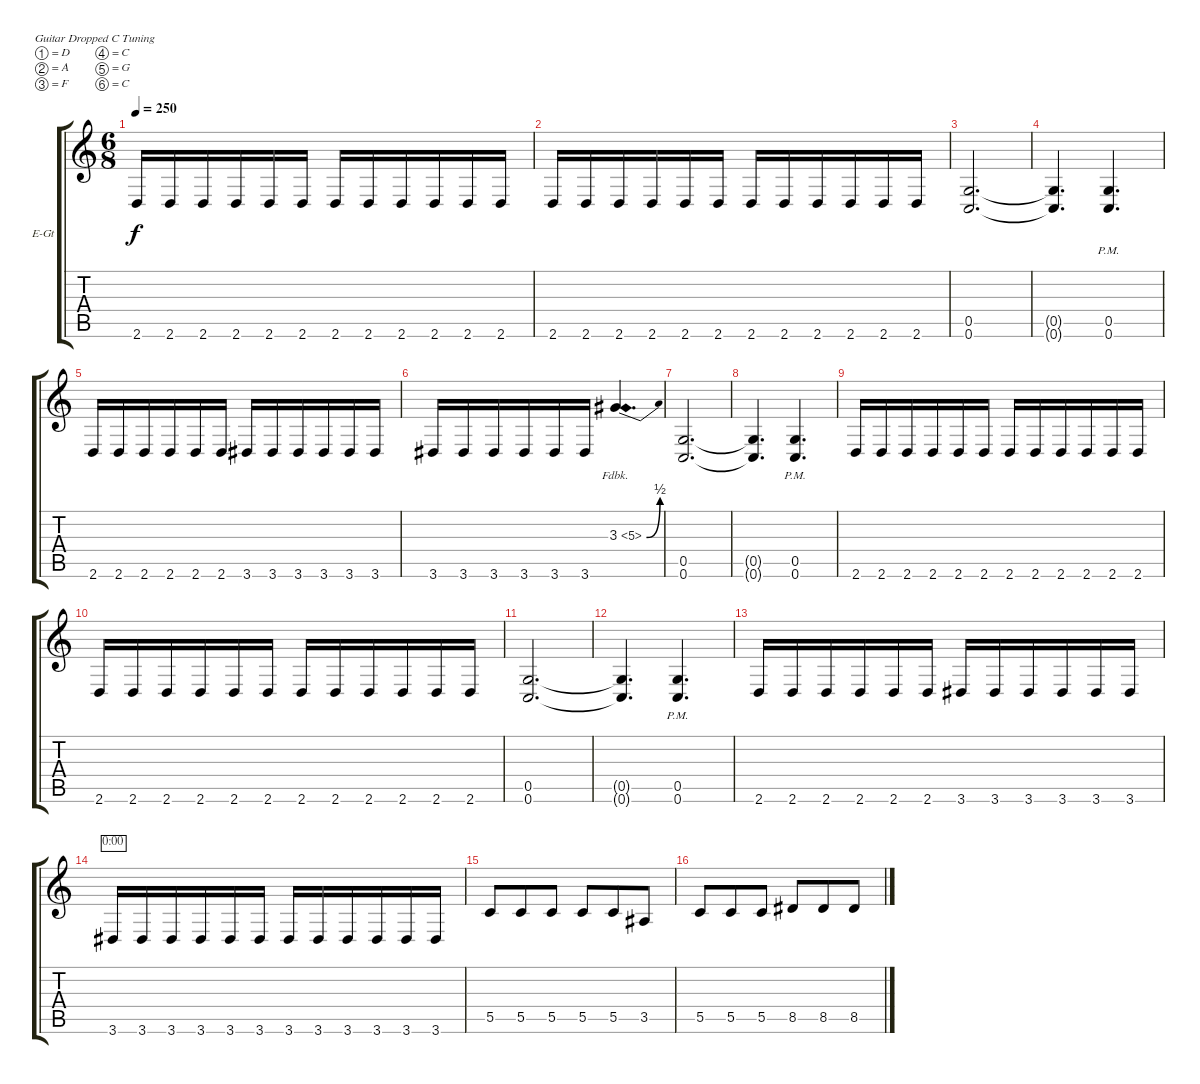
\defaultSystemsLayout 4
\bracketExtendMode groupsimilarinstruments
\firstSystemTrackNameOrientation horizontal
\otherSystemsTrackNameOrientation horizontal
\track ("Chris Valenzuela " "E-Gt") {instrument distortionguitar}
\staff {score tabs}
\tuning (D4 A3 F3 C3 G2 C2)
\ts (6 8)
\tempo 250
\clef g2
\ks c
2.6.16{dy f} 2.6.16 2.6.16 2.6.16 2.6.16 2.6.16 2.6.16 2.6.16 2.6.16 2.6.16 2.6.16 2.6.16 |
2.6.16 2.6.16 2.6.16 2.6.16 2.6.16 2.6.16 2.6.16 2.6.16 2.6.16 2.6.16 2.6.16 2.6.16 |
(0.5 0.6).2{d} |
(0.6{t} 0.5{t}).4{d} (0.5{pm} 0.6{pm}).4{d} |
2.6.16 2.6.16 2.6.16 2.6.16 2.6.16 2.6.16 3.6.16 3.6.16 3.6.16 3.6.16 3.6.16 3.6.16 |
3.6.16 3.6.16 3.6.16 3.6.16 3.6.16 3.6.16 3.3{be (bend 0 0 12.6 2) fh 2}.4{d} |
(0.5 0.6).2{d} |
(0.6{t} 0.5{t}).4{d} (0.5{pm} 0.6{pm}).4{d} |
2.6.16 2.6.16 2.6.16 2.6.16 2.6.16 2.6.16 2.6.16 2.6.16 2.6.16 2.6.16 2.6.16 2.6.16 |
2.6.16 2.6.16 2.6.16 2.6.16 2.6.16 2.6.16 2.6.16 2.6.16 2.6.16 2.6.16 2.6.16 2.6.16 |
(0.5 0.6).2{d} |
(0.6{t} 0.5{t}).4{d} (0.5{pm} 0.6{pm}).4{d} |
2.6.16 2.6.16 2.6.16 2.6.16 2.6.16 2.6.16 3.6.16 3.6.16 3.6.16 3.6.16 3.6.16 3.6.16 |
3.6.16{timer} 3.6.16 3.6.16 3.6.16 3.6.16 3.6.16 3.6.16 3.6.16 3.6.16 3.6.16 3.6.16 3.6.16 |
5.5.8 5.5.8 5.5.8 5.5.8 5.5.8 3.5.8 |
5.5.8 5.5.8 5.5.8 8.5.8 8.5.8 8.5.8
